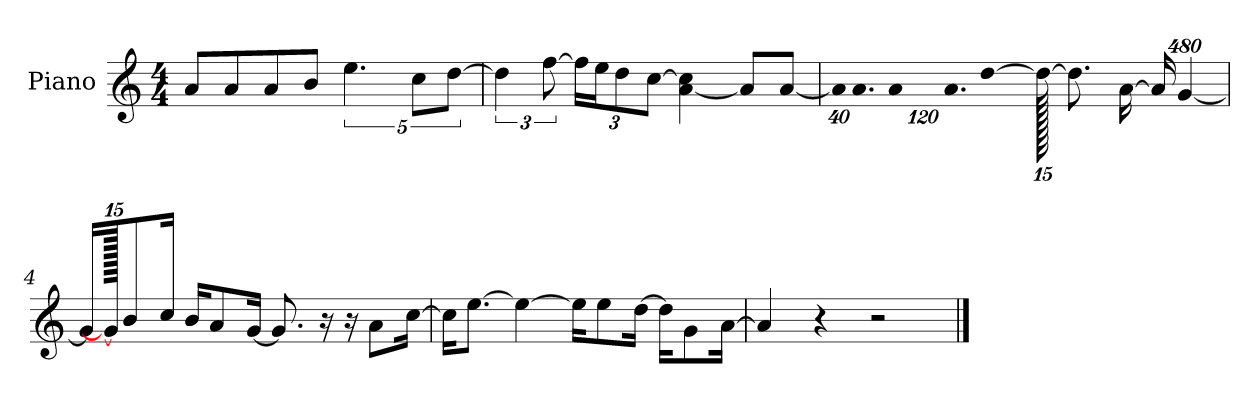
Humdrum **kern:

**kern
*part1
*staff1
*I"Piano
*I'P-no
*clefG2
*k[]
*M4/4
*MM90
=1
8a/L
8a/
8a/
8b/J
5.ee\
10cc\L
[10dd\J
=2
6dd\]
[12ff\
*Xbrackettup
24ff\LL]
24ee\J
12dd\
[12cc\J
[4a\ 4cc\]
8a/L]
[8a/J
=3
!LO:N:vis=32
640%23a\KLL]
!LO:N:vis=16.
960%103a\J
!LO:N:vis=8
960%137a\
!LO:N:vis=16.
960%103a\L
[384%41dd\J
1920dd\_
8.dd\L]
[16a\Jk
16a/KL]
[1920%359g/
=4
16g/KL]
1920g/_
8b/
16cc/Jk
16b/KL
8a/
[16g/Jk
8.g/]
16r
16r
8a\L
[16cc\Jk
!!LO:LB:g=z
=5
16cc\KL]
[8.ee\J
4ee\_
16ee\KL]
8ee\
[16dd\Jk
16dd\KL]
8g\
[16a\Jk
=6
4a/]
4r
2r
==
*-
